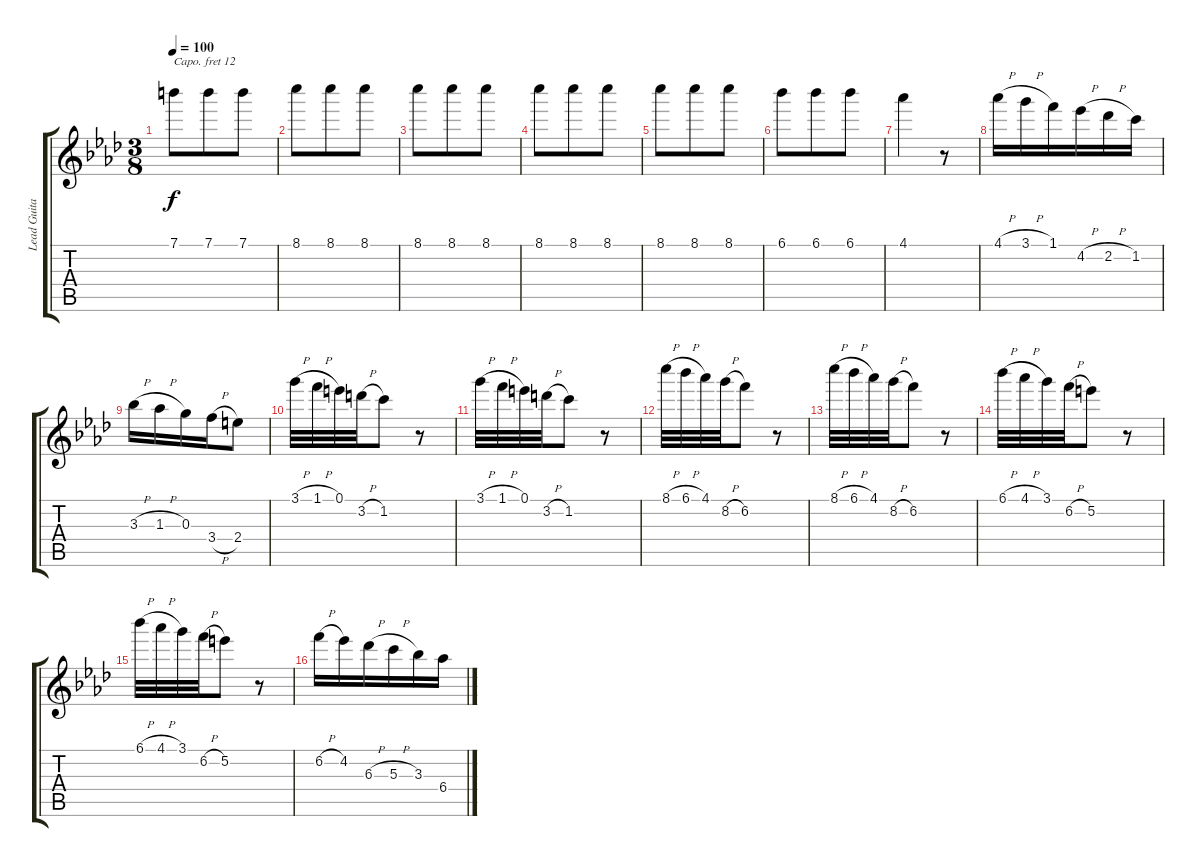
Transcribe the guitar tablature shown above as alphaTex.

\track ("Lead Guitar (Octave)" "Lead Guita") {instrument overdrivenguitar}
\staff {score tabs}
\capo 12
\tuning (E4 B3 G3 D3 A2 E2) {hide}
\ts (3 8)
\tempo 100
\clef g2
\ks ab
7.1.8{dy f} 7.1.8 7.1.8 |
8.1.8 8.1.8 8.1.8 |
8.1.8 8.1.8 8.1.8 |
8.1.8 8.1.8 8.1.8 |
8.1.8 8.1.8 8.1.8 |
6.1.8 6.1.8 6.1.8 |
4.1.4 r.8 |
4.1{h}.16 3.1{h}.16 1.1.16 4.2{h}.16 2.2{h}.16 1.2.16 |
3.3{h}.16 1.3{h}.16 0.3.16 3.4{h}.16 2.4.8 |
3.1{h}.32 1.1{h}.32 0.1.32 3.2{h}.32 1.2.8 r.8 |
3.1{h}.32 1.1{h}.32 0.1.32 3.2{h}.32 1.2.8 r.8 |
8.1{h}.32 6.1{h}.32 4.1.32 8.2{h}.32 6.2.8 r.8 |
8.1{h}.32 6.1{h}.32 4.1.32 8.2{h}.32 6.2.8 r.8 |
6.1{h}.32 4.1{h}.32 3.1.32 6.2{h}.32 5.2.8 r.8 |
6.1{h}.32 4.1{h}.32 3.1.32 6.2{h}.32 5.2.8 r.8 |
6.2{h}.16 4.2.16 6.3{h}.16 5.3{h}.16 3.3.16 6.4{h}.16
